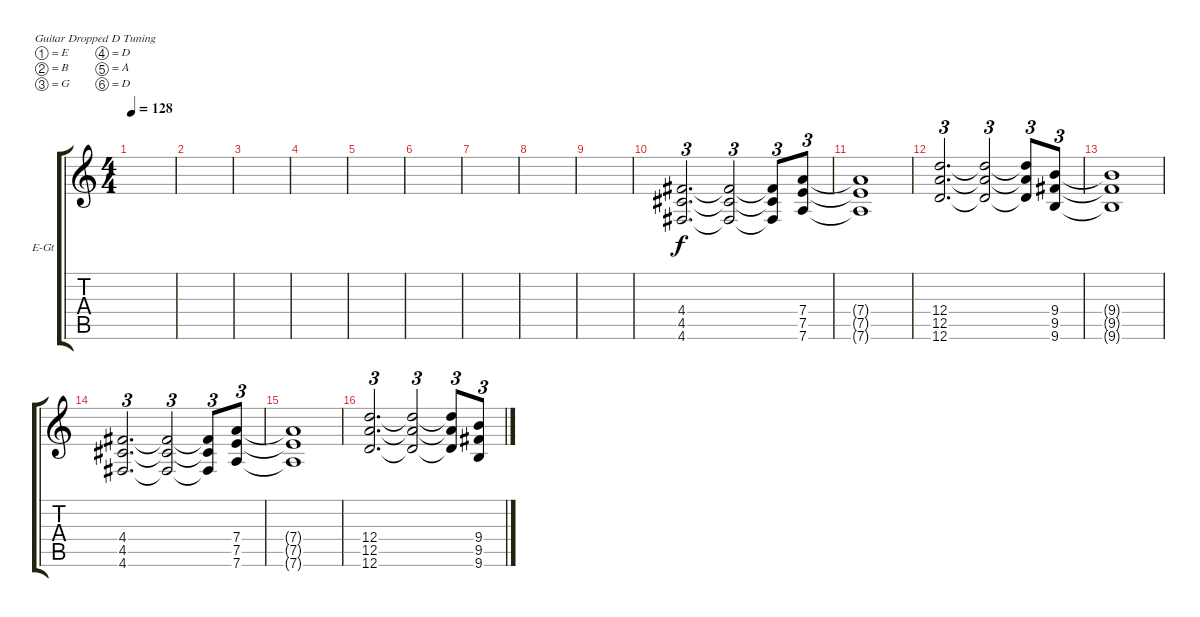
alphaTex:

\defaultSystemsLayout 4
\bracketExtendMode groupsimilarinstruments
\firstSystemTrackNameOrientation horizontal
\otherSystemsTrackNameOrientation horizontal
\track ("Electric Guitar" "E-Gt") {instrument distortionguitar}
\staff {score tabs}
\tuning (E4 B3 G3 D3 A2 D2)
\ts (4 4)
\tempo 128
\clef g2
\ks c
|
|
|
|
|
|
|
|
|
(4.6 4.5 4.4).2{d tu (3 2)} (4.6{t} 4.5{t} 4.4{t}).2{tu (3 2)} (4.6{t} 4.5{t} 4.4{t}).8{tu (3 2)} (7.6 7.5 7.4).8{tu (3 2)} |
(7.4{t} 7.5{t} 7.6{t}).1 |
(12.6 12.5 12.4).2{d tu (3 2)} (12.6{t} 12.5{t} 12.4{t}).2{tu (3 2)} (12.6{t} 12.5{t} 12.4{t}).8{tu (3 2)} (9.6 9.5 9.4).8{tu (3 2)} |
(9.4{t} 9.5{t} 9.6{t}).1 |
(4.6 4.5 4.4).2{d tu (3 2)} (4.6{t} 4.5{t} 4.4{t}).2{tu (3 2)} (4.6{t} 4.5{t} 4.4{t}).8{tu (3 2)} (7.6 7.5 7.4).8{tu (3 2)} |
(7.4{t} 7.5{t} 7.6{t}).1 |
(12.6 12.5 12.4).2{d tu (3 2)} (12.6{t} 12.5{t} 12.4{t}).2{tu (3 2)} (12.6{t} 12.5{t} 12.4{t}).8{tu (3 2)} (9.6 9.5 9.4).8{tu (3 2)}
